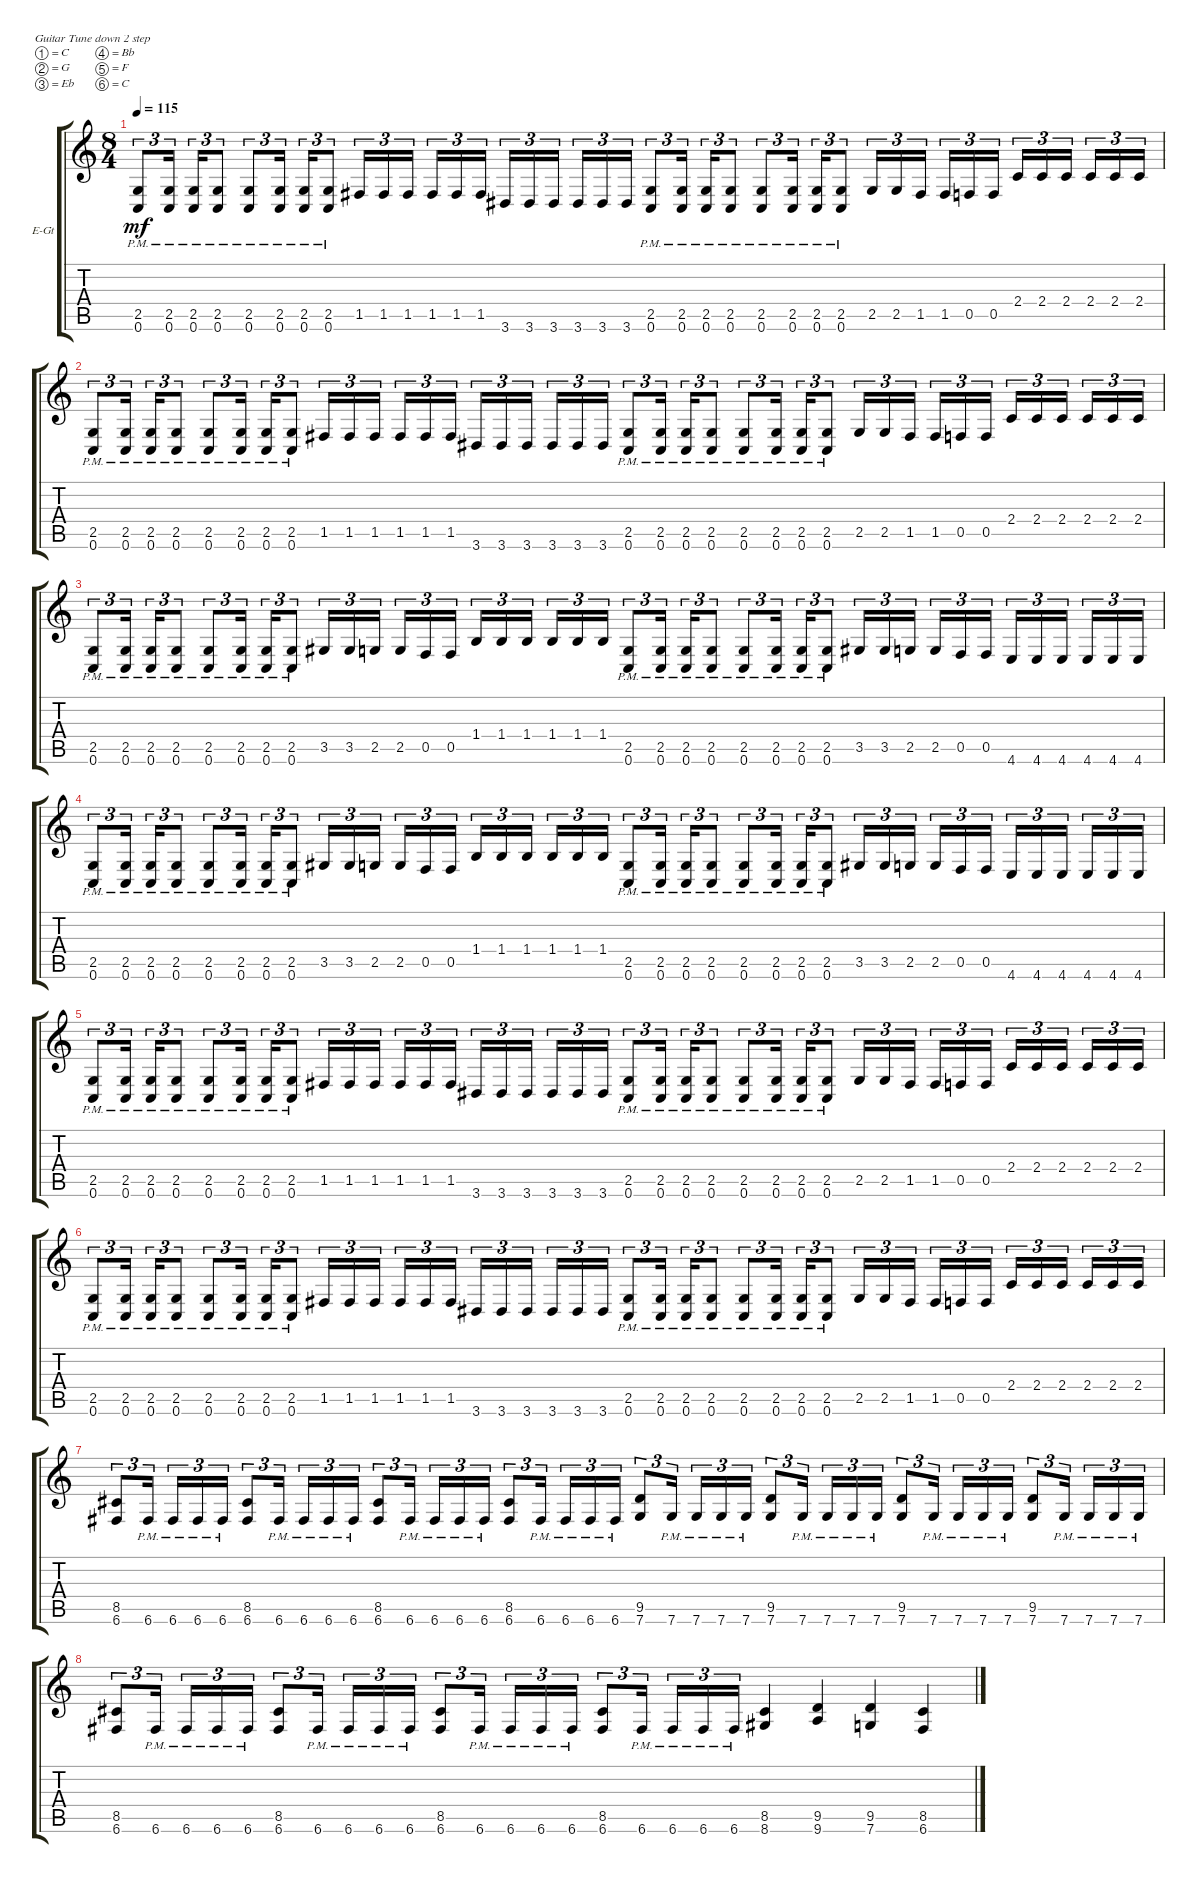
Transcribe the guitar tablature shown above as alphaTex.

\defaultSystemsLayout 4
\bracketExtendMode groupsimilarinstruments
\firstSystemTrackNameOrientation horizontal
\otherSystemsTrackNameOrientation horizontal
\track ("Electric Guitar" "E-Gt") {instrument distortionguitar}
\staff {score tabs}
\tuning (C4 G3 Eb3 Bb2 F2 C2)
\ts (8 4)
\tempo 115
\clef g2
\ks c
(0.6{pm} 2.5{pm}).8{tu (3 2) dy mf} (0.6{pm} 2.5{pm}).16{tu (3 2)} (0.6{pm} 2.5{pm}).16{tu (3 2)} (0.6{pm} 2.5{pm}).8{tu (3 2)} (0.6{pm} 2.5{pm}).8{tu (3 2)} (0.6{pm} 2.5{pm}).16{tu (3 2)} (0.6{pm} 2.5{pm}).16{tu (3 2)} (0.6{pm} 2.5{pm}).8{tu (3 2)} 1.5.16{tu (3 2)} 1.5.16{tu (3 2)} 1.5.16{tu (3 2)} 1.5.16{tu (3 2)} 1.5.16{tu (3 2)} 1.5.16{tu (3 2)} 3.6.16{tu (3 2)} 3.6.16{tu (3 2)} 3.6.16{tu (3 2)} 3.6.16{tu (3 2)} 3.6.16{tu (3 2)} 3.6.16{tu (3 2)} (0.6{pm} 2.5{pm}).8{tu (3 2)} (0.6{pm} 2.5{pm}).16{tu (3 2)} (0.6{pm} 2.5{pm}).16{tu (3 2)} (0.6{pm} 2.5{pm}).8{tu (3 2)} (0.6{pm} 2.5{pm}).8{tu (3 2)} (0.6{pm} 2.5{pm}).16{tu (3 2)} (0.6{pm} 2.5{pm}).16{tu (3 2)} (0.6{pm} 2.5{pm}).8{tu (3 2)} 2.5.16{tu (3 2)} 2.5.16{tu (3 2)} 1.5.16{tu (3 2)} 1.5.16{tu (3 2)} 0.5.16{tu (3 2)} 0.5.16{tu (3 2)} 2.4.16{tu (3 2)} 2.4.16{tu (3 2)} 2.4.16{tu (3 2)} 2.4.16{tu (3 2)} 2.4.16{tu (3 2)} 2.4.16{tu (3 2)} |
(0.6{pm} 2.5{pm}).8{tu (3 2)} (0.6{pm} 2.5{pm}).16{tu (3 2)} (0.6{pm} 2.5{pm}).16{tu (3 2)} (0.6{pm} 2.5{pm}).8{tu (3 2)} (0.6{pm} 2.5{pm}).8{tu (3 2)} (0.6{pm} 2.5{pm}).16{tu (3 2)} (0.6{pm} 2.5{pm}).16{tu (3 2)} (0.6{pm} 2.5{pm}).8{tu (3 2)} 1.5.16{tu (3 2)} 1.5.16{tu (3 2)} 1.5.16{tu (3 2)} 1.5.16{tu (3 2)} 1.5.16{tu (3 2)} 1.5.16{tu (3 2)} 3.6.16{tu (3 2)} 3.6.16{tu (3 2)} 3.6.16{tu (3 2)} 3.6.16{tu (3 2)} 3.6.16{tu (3 2)} 3.6.16{tu (3 2)} (0.6{pm} 2.5{pm}).8{tu (3 2)} (0.6{pm} 2.5{pm}).16{tu (3 2)} (0.6{pm} 2.5{pm}).16{tu (3 2)} (0.6{pm} 2.5{pm}).8{tu (3 2)} (0.6{pm} 2.5{pm}).8{tu (3 2)} (0.6{pm} 2.5{pm}).16{tu (3 2)} (0.6{pm} 2.5{pm}).16{tu (3 2)} (0.6{pm} 2.5{pm}).8{tu (3 2)} 2.5.16{tu (3 2)} 2.5.16{tu (3 2)} 1.5.16{tu (3 2)} 1.5.16{tu (3 2)} 0.5.16{tu (3 2)} 0.5.16{tu (3 2)} 2.4.16{tu (3 2)} 2.4.16{tu (3 2)} 2.4.16{tu (3 2)} 2.4.16{tu (3 2)} 2.4.16{tu (3 2)} 2.4.16{tu (3 2)} |
(0.6{pm} 2.5{pm}).8{tu (3 2)} (0.6{pm} 2.5{pm}).16{tu (3 2)} (0.6{pm} 2.5{pm}).16{tu (3 2)} (0.6{pm} 2.5{pm}).8{tu (3 2)} (0.6{pm} 2.5{pm}).8{tu (3 2)} (0.6{pm} 2.5{pm}).16{tu (3 2)} (0.6{pm} 2.5{pm}).16{tu (3 2)} (0.6{pm} 2.5{pm}).8{tu (3 2)} 3.5.16{tu (3 2)} 3.5.16{tu (3 2)} 2.5.16{tu (3 2)} 2.5.16{tu (3 2)} 0.5.16{tu (3 2)} 0.5.16{tu (3 2)} 1.4.16{tu (3 2)} 1.4.16{tu (3 2)} 1.4.16{tu (3 2)} 1.4.16{tu (3 2)} 1.4.16{tu (3 2)} 1.4.16{tu (3 2)} (0.6{pm} 2.5{pm}).8{tu (3 2)} (0.6{pm} 2.5{pm}).16{tu (3 2)} (0.6{pm} 2.5{pm}).16{tu (3 2)} (0.6{pm} 2.5{pm}).8{tu (3 2)} (0.6{pm} 2.5{pm}).8{tu (3 2)} (0.6{pm} 2.5{pm}).16{tu (3 2)} (0.6{pm} 2.5{pm}).16{tu (3 2)} (0.6{pm} 2.5{pm}).8{tu (3 2)} 3.5.16{tu (3 2)} 3.5.16{tu (3 2)} 2.5.16{tu (3 2)} 2.5.16{tu (3 2)} 0.5.16{tu (3 2)} 0.5.16{tu (3 2)} 4.6.16{tu (3 2)} 4.6.16{tu (3 2)} 4.6.16{tu (3 2)} 4.6.16{tu (3 2)} 4.6.16{tu (3 2)} 4.6.16{tu (3 2)} |
(0.6{pm} 2.5{pm}).8{tu (3 2)} (0.6{pm} 2.5{pm}).16{tu (3 2)} (0.6{pm} 2.5{pm}).16{tu (3 2)} (0.6{pm} 2.5{pm}).8{tu (3 2)} (0.6{pm} 2.5{pm}).8{tu (3 2)} (0.6{pm} 2.5{pm}).16{tu (3 2)} (0.6{pm} 2.5{pm}).16{tu (3 2)} (0.6{pm} 2.5{pm}).8{tu (3 2)} 3.5.16{tu (3 2)} 3.5.16{tu (3 2)} 2.5.16{tu (3 2)} 2.5.16{tu (3 2)} 0.5.16{tu (3 2)} 0.5.16{tu (3 2)} 1.4.16{tu (3 2)} 1.4.16{tu (3 2)} 1.4.16{tu (3 2)} 1.4.16{tu (3 2)} 1.4.16{tu (3 2)} 1.4.16{tu (3 2)} (0.6{pm} 2.5{pm}).8{tu (3 2)} (0.6{pm} 2.5{pm}).16{tu (3 2)} (0.6{pm} 2.5{pm}).16{tu (3 2)} (0.6{pm} 2.5{pm}).8{tu (3 2)} (0.6{pm} 2.5{pm}).8{tu (3 2)} (0.6{pm} 2.5{pm}).16{tu (3 2)} (0.6{pm} 2.5{pm}).16{tu (3 2)} (0.6{pm} 2.5{pm}).8{tu (3 2)} 3.5.16{tu (3 2)} 3.5.16{tu (3 2)} 2.5.16{tu (3 2)} 2.5.16{tu (3 2)} 0.5.16{tu (3 2)} 0.5.16{tu (3 2)} 4.6.16{tu (3 2)} 4.6.16{tu (3 2)} 4.6.16{tu (3 2)} 4.6.16{tu (3 2)} 4.6.16{tu (3 2)} 4.6.16{tu (3 2)} |
(0.6{pm} 2.5{pm}).8{tu (3 2)} (0.6{pm} 2.5{pm}).16{tu (3 2)} (0.6{pm} 2.5{pm}).16{tu (3 2)} (0.6{pm} 2.5{pm}).8{tu (3 2)} (0.6{pm} 2.5{pm}).8{tu (3 2)} (0.6{pm} 2.5{pm}).16{tu (3 2)} (0.6{pm} 2.5{pm}).16{tu (3 2)} (0.6{pm} 2.5{pm}).8{tu (3 2)} 1.5.16{tu (3 2)} 1.5.16{tu (3 2)} 1.5.16{tu (3 2)} 1.5.16{tu (3 2)} 1.5.16{tu (3 2)} 1.5.16{tu (3 2)} 3.6.16{tu (3 2)} 3.6.16{tu (3 2)} 3.6.16{tu (3 2)} 3.6.16{tu (3 2)} 3.6.16{tu (3 2)} 3.6.16{tu (3 2)} (0.6{pm} 2.5{pm}).8{tu (3 2)} (0.6{pm} 2.5{pm}).16{tu (3 2)} (0.6{pm} 2.5{pm}).16{tu (3 2)} (0.6{pm} 2.5{pm}).8{tu (3 2)} (0.6{pm} 2.5{pm}).8{tu (3 2)} (0.6{pm} 2.5{pm}).16{tu (3 2)} (0.6{pm} 2.5{pm}).16{tu (3 2)} (0.6{pm} 2.5{pm}).8{tu (3 2)} 2.5.16{tu (3 2)} 2.5.16{tu (3 2)} 1.5.16{tu (3 2)} 1.5.16{tu (3 2)} 0.5.16{tu (3 2)} 0.5.16{tu (3 2)} 2.4.16{tu (3 2)} 2.4.16{tu (3 2)} 2.4.16{tu (3 2)} 2.4.16{tu (3 2)} 2.4.16{tu (3 2)} 2.4.16{tu (3 2)} |
(0.6{pm} 2.5{pm}).8{tu (3 2)} (0.6{pm} 2.5{pm}).16{tu (3 2)} (0.6{pm} 2.5{pm}).16{tu (3 2)} (0.6{pm} 2.5{pm}).8{tu (3 2)} (0.6{pm} 2.5{pm}).8{tu (3 2)} (0.6{pm} 2.5{pm}).16{tu (3 2)} (0.6{pm} 2.5{pm}).16{tu (3 2)} (0.6{pm} 2.5{pm}).8{tu (3 2)} 1.5.16{tu (3 2)} 1.5.16{tu (3 2)} 1.5.16{tu (3 2)} 1.5.16{tu (3 2)} 1.5.16{tu (3 2)} 1.5.16{tu (3 2)} 3.6.16{tu (3 2)} 3.6.16{tu (3 2)} 3.6.16{tu (3 2)} 3.6.16{tu (3 2)} 3.6.16{tu (3 2)} 3.6.16{tu (3 2)} (0.6{pm} 2.5{pm}).8{tu (3 2)} (0.6{pm} 2.5{pm}).16{tu (3 2)} (0.6{pm} 2.5{pm}).16{tu (3 2)} (0.6{pm} 2.5{pm}).8{tu (3 2)} (0.6{pm} 2.5{pm}).8{tu (3 2)} (0.6{pm} 2.5{pm}).16{tu (3 2)} (0.6{pm} 2.5{pm}).16{tu (3 2)} (0.6{pm} 2.5{pm}).8{tu (3 2)} 2.5.16{tu (3 2)} 2.5.16{tu (3 2)} 1.5.16{tu (3 2)} 1.5.16{tu (3 2)} 0.5.16{tu (3 2)} 0.5.16{tu (3 2)} 2.4.16{tu (3 2)} 2.4.16{tu (3 2)} 2.4.16{tu (3 2)} 2.4.16{tu (3 2)} 2.4.16{tu (3 2)} 2.4.16{tu (3 2)} |
(6.6 8.5).8{tu (3 2)} 6.6{pm}.16{tu (3 2)} 6.6{pm}.16{tu (3 2)} 6.6{pm}.16{tu (3 2)} 6.6{pm}.16{tu (3 2)} (6.6 8.5).8{tu (3 2)} 6.6{pm}.16{tu (3 2)} 6.6{pm}.16{tu (3 2)} 6.6{pm}.16{tu (3 2)} 6.6{pm}.16{tu (3 2)} (6.6 8.5).8{tu (3 2)} 6.6{pm}.16{tu (3 2)} 6.6{pm}.16{tu (3 2)} 6.6{pm}.16{tu (3 2)} 6.6{pm}.16{tu (3 2)} (6.6 8.5).8{tu (3 2)} 6.6{pm}.16{tu (3 2)} 6.6{pm}.16{tu (3 2)} 6.6{pm}.16{tu (3 2)} 6.6{pm}.16{tu (3 2)} (7.6 9.5).8{tu (3 2)} 7.6{pm}.16{tu (3 2)} 7.6{pm}.16{tu (3 2)} 7.6{pm}.16{tu (3 2)} 7.6{pm}.16{tu (3 2)} (7.6 9.5).8{tu (3 2)} 7.6{pm}.16{tu (3 2)} 7.6{pm}.16{tu (3 2)} 7.6{pm}.16{tu (3 2)} 7.6{pm}.16{tu (3 2)} (7.6 9.5).8{tu (3 2)} 7.6{pm}.16{tu (3 2)} 7.6{pm}.16{tu (3 2)} 7.6{pm}.16{tu (3 2)} 7.6{pm}.16{tu (3 2)} (7.6 9.5).8{tu (3 2)} 7.6{pm}.16{tu (3 2)} 7.6{pm}.16{tu (3 2)} 7.6{pm}.16{tu (3 2)} 7.6{pm}.16{tu (3 2)} |
(6.6 8.5).8{tu (3 2)} 6.6{pm}.16{tu (3 2)} 6.6{pm}.16{tu (3 2)} 6.6{pm}.16{tu (3 2)} 6.6{pm}.16{tu (3 2)} (6.6 8.5).8{tu (3 2)} 6.6{pm}.16{tu (3 2)} 6.6{pm}.16{tu (3 2)} 6.6{pm}.16{tu (3 2)} 6.6{pm}.16{tu (3 2)} (6.6 8.5).8{tu (3 2)} 6.6{pm}.16{tu (3 2)} 6.6{pm}.16{tu (3 2)} 6.6{pm}.16{tu (3 2)} 6.6{pm}.16{tu (3 2)} (6.6 8.5).8{tu (3 2)} 6.6{pm}.16{tu (3 2)} 6.6{pm}.16{tu (3 2)} 6.6{pm}.16{tu (3 2)} 6.6{pm}.16{tu (3 2)} (8.5 8.6).4 (9.6 9.5).4 (9.5 7.6).4 (8.5 6.6).4
